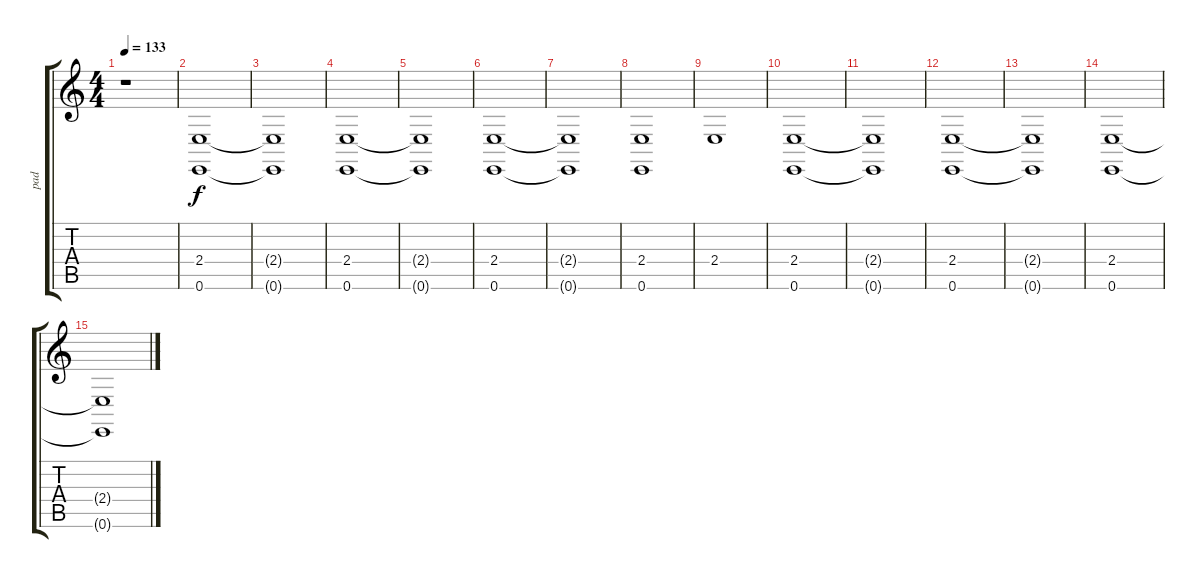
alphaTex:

\track ("pad" "pad") {instrument pad5bowed}
\staff {score tabs}
\tuning (E4 B3 G3 D3 A2 E2) {hide}
\ts (4 4)
\tempo 133
\clef g2
\ks c
r.1{dy f instrument pad5bowed} |
(2.4 0.6).1 |
(2.4{t} 0.6{t}).1 |
(2.4 0.6).1 |
(2.4{t} 0.6{t}).1 |
(2.4 0.6).1 |
(2.4{t} 0.6{t}).1 |
(2.4 0.6).1 |
2.4.1 |
(2.4 0.6).1 |
(2.4{t} 0.6{t}).1 |
(2.4 0.6).1 |
(2.4{t} 0.6{t}).1 |
(2.4 0.6).1 |
(2.4{t} 0.6{t}).1
